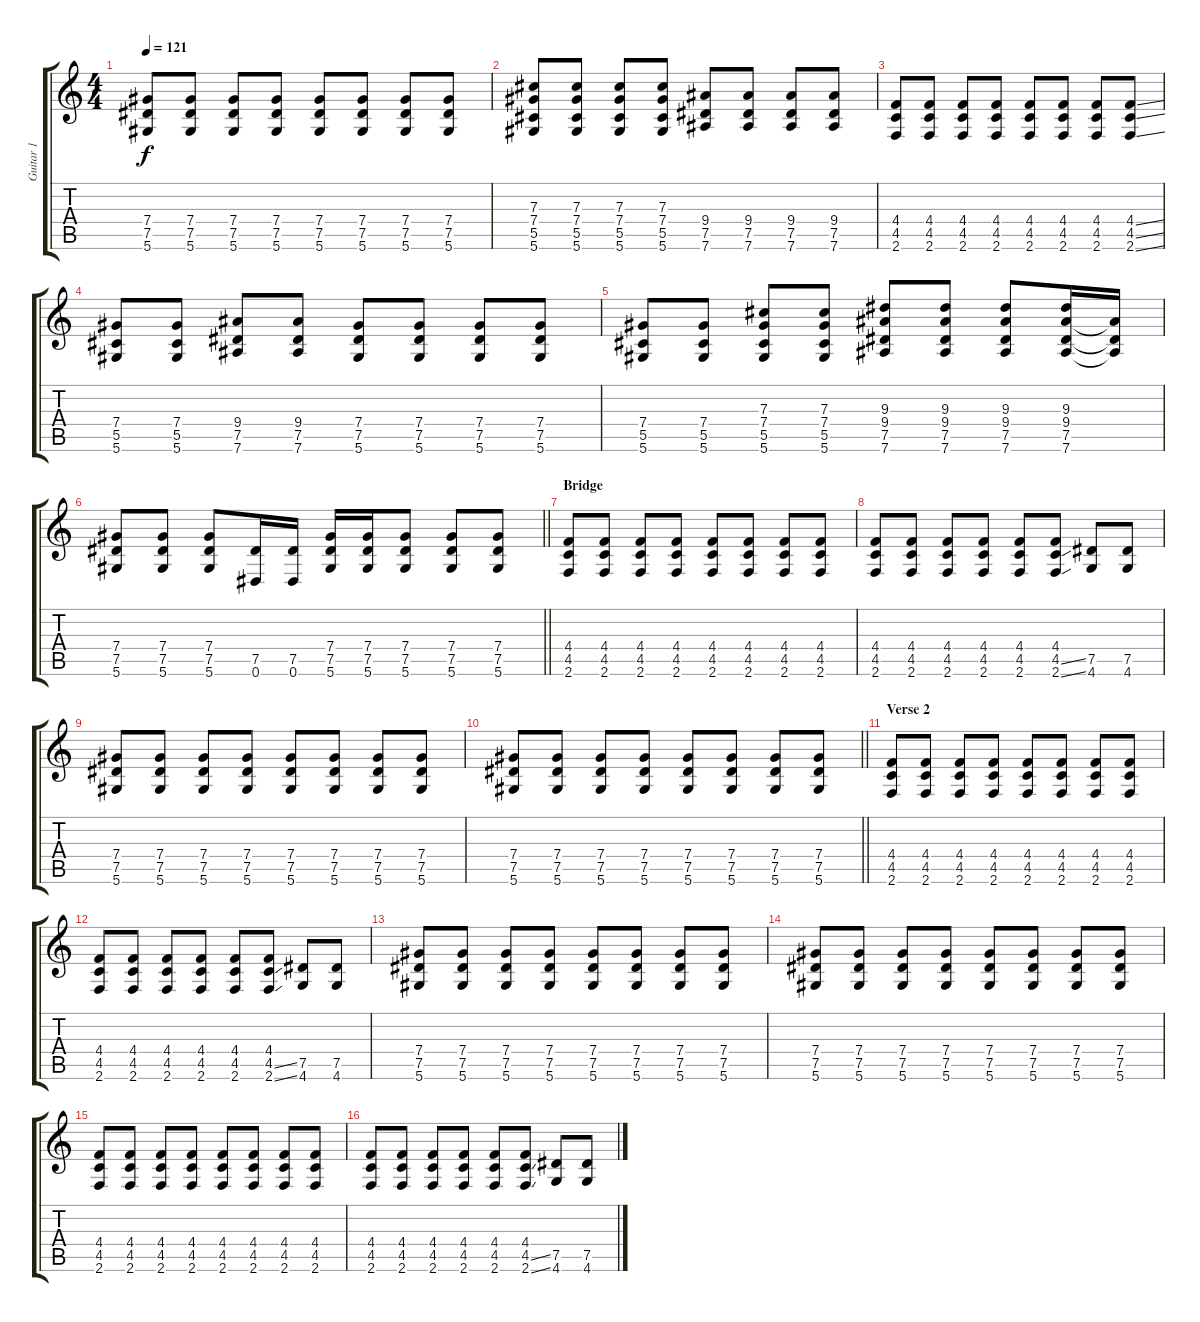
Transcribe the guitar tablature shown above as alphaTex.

\track ("Guitar 1" "Guitar 1") {instrument distortionguitar}
\staff {score tabs}
\tuning (Eb4 Bb3 Gb3 Db3 Ab2 Eb2) {hide}
\ts (4 4)
\tempo 121
\clef g2
\ks c
(7.4 7.5 5.6).8{dy f} (7.4 7.5 5.6).8 (7.4 7.5 5.6).8 (7.4 7.5 5.6).8 (7.4 7.5 5.6).8 (7.4 7.5 5.6).8 (7.4 7.5 5.6).8 (7.4 7.5 5.6).8 |
(7.3 7.4 5.5 5.6).8 (7.3 7.4 5.5 5.6).8 (7.3 7.4 5.5 5.6).8 (7.3 7.4 5.5 5.6).8 (9.4 7.5 7.6).8 (9.4 7.5 7.6).8 (9.4 7.5 7.6).8 (9.4 7.5 7.6).8 |
(4.4 4.5 2.6).8 (4.4 4.5 2.6).8 (4.4 4.5 2.6).8 (4.4 4.5 2.6).8 (4.4 4.5 2.6).8 (4.4 4.5 2.6).8 (4.4 4.5 2.6).8 (4.4{ss} 4.5{ss} 2.6{ss}).8 |
(7.4 5.5 5.6).8 (7.4 5.5 5.6).8 (9.4 7.5 7.6).8 (9.4 7.5 7.6).8 (7.4 7.5 5.6).8 (7.4 7.5 5.6).8 (7.4 7.5 5.6).8 (7.4 7.5 5.6).8 |
(7.4 5.5 5.6).8 (7.4 5.5 5.6).8 (7.3 7.4 5.5 5.6).8 (7.3 7.4 5.5 5.6).8 (9.3 9.4 7.5 7.6).8 (9.3 9.4 7.5 7.6).8 (9.3 9.4 7.5 7.6).8 (9.3 9.4 7.5 7.6).16 (9.4{t} 7.5{t} 7.6{t}).16 |
\barLineRight lightlight
(7.4 7.5 5.6).8 (7.4 7.5 5.6).8 (7.4 7.5 5.6).8 (7.5 0.6).16 (7.5 0.6).16 (7.4 7.5 5.6).16 (7.4 7.5 5.6).16 (7.4 7.5 5.6).8 (7.4 7.5 5.6).8 (7.4 7.5 5.6).8 |
\section ("" "Bridge")
(4.4 4.5 2.6).8 (4.4 4.5 2.6).8 (4.4 4.5 2.6).8 (4.4 4.5 2.6).8 (4.4 4.5 2.6).8 (4.4 4.5 2.6).8 (4.4 4.5 2.6).8 (4.4 4.5 2.6).8 |
(4.4 4.5 2.6).8 (4.4 4.5 2.6).8 (4.4 4.5 2.6).8 (4.4 4.5 2.6).8 (4.4 4.5 2.6).8 (4.4 4.5{ss} 2.6{ss}).8 (7.5 4.6).8 (7.5 4.6).8 |
(7.4 7.5 5.6).8 (7.4 7.5 5.6).8 (7.4 7.5 5.6).8 (7.4 7.5 5.6).8 (7.4 7.5 5.6).8 (7.4 7.5 5.6).8 (7.4 7.5 5.6).8 (7.4 7.5 5.6).8 |
\barLineRight lightlight
(7.4 7.5 5.6).8 (7.4 7.5 5.6).8 (7.4 7.5 5.6).8 (7.4 7.5 5.6).8 (7.4 7.5 5.6).8 (7.4 7.5 5.6).8 (7.4 7.5 5.6).8 (7.4 7.5 5.6).8 |
\section ("" "Verse 2")
(4.4 4.5 2.6).8 (4.4 4.5 2.6).8 (4.4 4.5 2.6).8 (4.4 4.5 2.6).8 (4.4 4.5 2.6).8 (4.4 4.5 2.6).8 (4.4 4.5 2.6).8 (4.4 4.5 2.6).8 |
(4.4 4.5 2.6).8 (4.4 4.5 2.6).8 (4.4 4.5 2.6).8 (4.4 4.5 2.6).8 (4.4 4.5 2.6).8 (4.4 4.5{ss} 2.6{ss}).8 (7.5 4.6).8 (7.5 4.6).8 |
(7.4 7.5 5.6).8 (7.4 7.5 5.6).8 (7.4 7.5 5.6).8 (7.4 7.5 5.6).8 (7.4 7.5 5.6).8 (7.4 7.5 5.6).8 (7.4 7.5 5.6).8 (7.4 7.5 5.6).8 |
(7.4 7.5 5.6).8 (7.4 7.5 5.6).8 (7.4 7.5 5.6).8 (7.4 7.5 5.6).8 (7.4 7.5 5.6).8 (7.4 7.5 5.6).8 (7.4 7.5 5.6).8 (7.4 7.5 5.6).8 |
(4.4 4.5 2.6).8 (4.4 4.5 2.6).8 (4.4 4.5 2.6).8 (4.4 4.5 2.6).8 (4.4 4.5 2.6).8 (4.4 4.5 2.6).8 (4.4 4.5 2.6).8 (4.4 4.5 2.6).8 |
(4.4 4.5 2.6).8 (4.4 4.5 2.6).8 (4.4 4.5 2.6).8 (4.4 4.5 2.6).8 (4.4 4.5 2.6).8 (4.4 4.5{ss} 2.6{ss}).8 (7.5 4.6).8 (7.5 4.6).8
